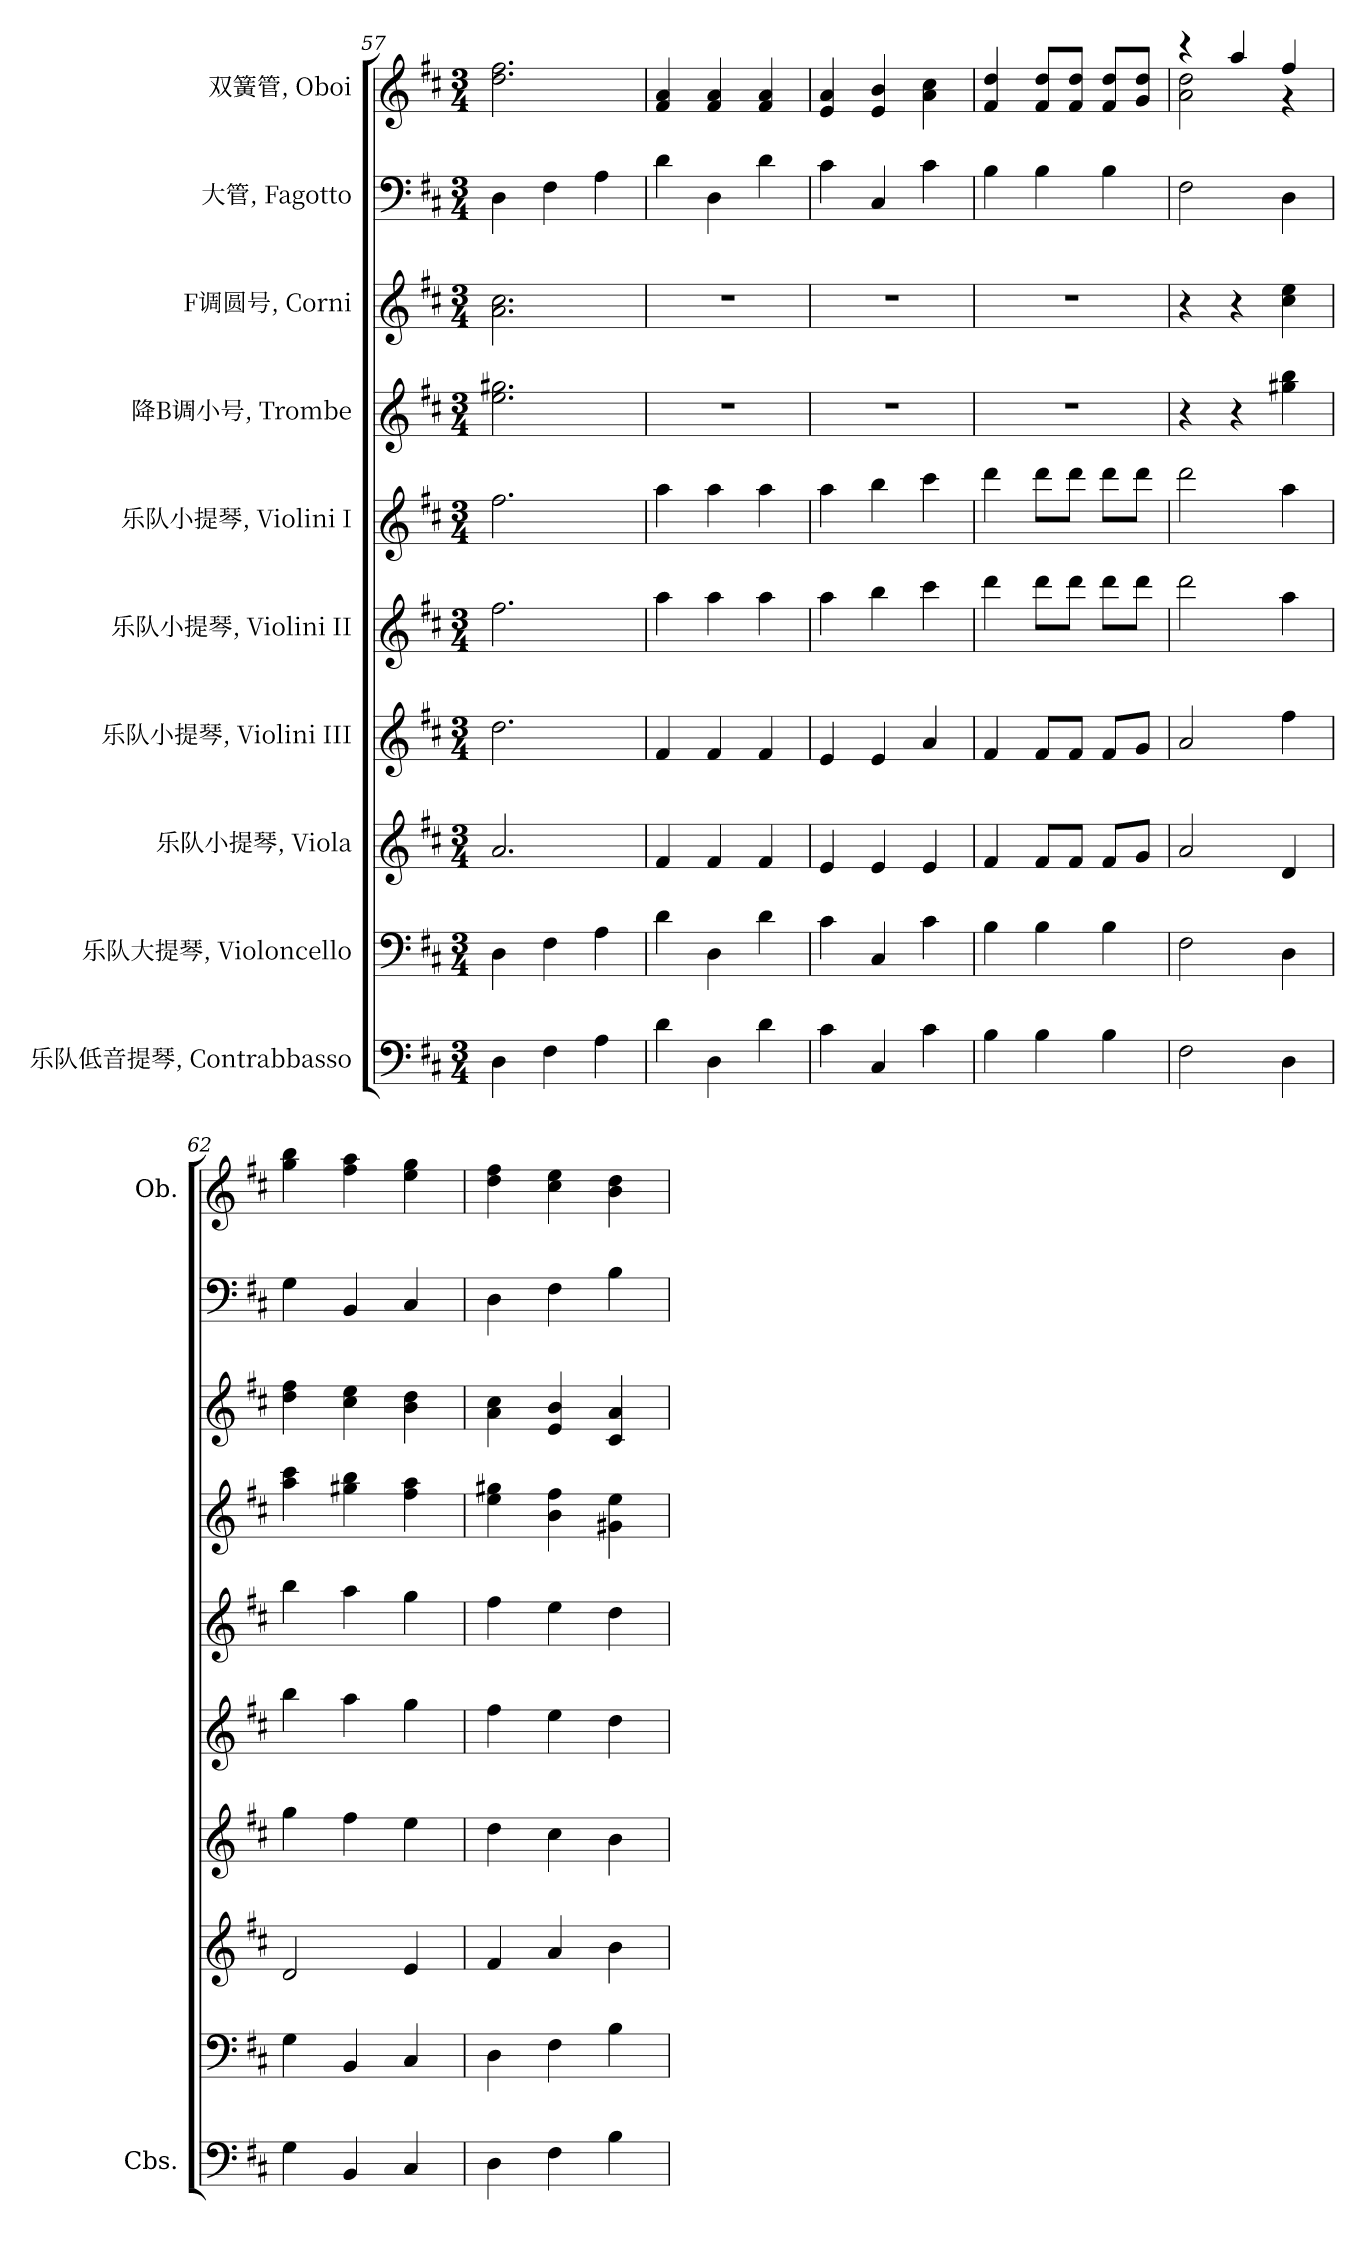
**kern	**kern	**kern	**kern	**kern	**kern	**kern	**kern	**kern	**kern
*part10	*part9	*part8	*part7	*part6	*part5	*part4	*part3	*part2	*part1
*staff10	*staff9	*staff8	*staff7	*staff6	*staff5	*staff4	*staff3	*staff2	*staff1
*I"乐队低音提琴, Contrabbasso	*I"乐队大提琴, Violoncello	*I"乐队小提琴, Viola	*I"乐队小提琴, Violini III	*I"乐队小提琴, Violini II	*I"乐队小提琴, Violini I	*I"降B调小号, Trombe	*I"F调圆号, Corni	*I"大管, Fagotto	*I"双簧管, Oboi
*I'Cbs.	*	*	*	*	*	*	*	*	*I'Ob.
*clefF4	*clefF4	*clefG2	*clefG2	*clefG2	*clefG2	*clefG2	*clefG2	*clefF4	*clefG2
*ITrd7c12	*	*	*	*	*	*ITrd1c2	*ITrd4c7	*	*
*k[f#c#]	*k[f#c#]	*k[f#c#]	*k[f#c#]	*k[f#c#]	*k[f#c#]	*k[]	*k[f#]	*k[f#c#]	*k[f#c#]
*M3/4	*M3/4	*M3/4	*M3/4	*M3/4	*M3/4	*M3/4	*M3/4	*M3/4	*M3/4
=57	=57	=57	=57	=57	=57	=57	=57	=57	=57
4DD\	4D\	2.a/	2.dd\	2.ff#\	2.ff#\	2.dd\ 2.ff#X\	2.d\ 2.f#\	4D\	2.dd\ 2.ff#\
4FF#\	4F#\	.	.	.	.	.	.	4F#\	.
4AA\	4A\	.	.	.	.	.	.	4A\	.
=58	=58	=58	=58	=58	=58	=58	=58	=58	=58
4D\	4d\	4f#/	4f#/	4aa\	4aa\	2.r	2.r	4d\	4f#/ 4a/
4DD\	4D\	4f#/	4f#/	4aa\	4aa\	.	.	4D\	4f#/ 4a/
4D\	4d\	4f#/	4f#/	4aa\	4aa\	.	.	4d\	4f#/ 4a/
=59	=59	=59	=59	=59	=59	=59	=59	=59	=59
4C#\	4c#\	4e/	4e/	4aa\	4aa\	2.r	2.r	4c#\	4e/ 4a/
4CC#/	4C#/	4e/	4e/	4bb\	4bb\	.	.	4C#/	4e/ 4b/
4C#\	4c#\	4e/	4a/	4ccc#\	4ccc#\	.	.	4c#\	4a\ 4cc#\
=60	=60	=60	=60	=60	=60	=60	=60	=60	=60
4BB\	4B\	4f#/	4f#/	4ddd\	4ddd\	2.r	2.r	4B\	4f#/ 4dd/
4BB\	4B\	8f#/L	8f#/L	8ddd\L	8ddd\L	.	.	4B\	8f#/ 8dd/L
.	.	8f#/J	8f#/J	8ddd\J	8ddd\J	.	.	.	8f#/ 8dd/J
4BB\	4B\	8f#/L	8f#/L	8ddd\L	8ddd\L	.	.	4B\	8f#/ 8dd/L
.	.	8g/J	8g/J	8ddd\J	8ddd\J	.	.	.	8g/ 8dd/J
=61	=61	=61	=61	=61	=61	=61	=61	=61	=61
*	*	*	*	*	*	*	*	*	*^
2FF#\	2F#\	2a/	2a/	2ddd\	2ddd\	4r	4r	2F#\	4r	2a\ 2dd\
.	.	.	.	.	.	4r	4r	.	4aa/	.
4DD\	4D\	4d/	4ff#\	4aa\	4aa\	4ff#X\ 4aa\	4f#\ 4a\	4D\	4ff#/	4r
*	*	*	*	*	*	*	*	*	*v	*v
=62	=62	=62	=62	=62	=62	=62	=62	=62	=62
4GG\	4G\	2d/	4gg\	4bb\	4bb\	4gg\ 4bb\	4g\ 4b\	4G\	4gg\ 4bb\
4BBB/	4BB/	.	4ff#\	4aa\	4aa\	4ff#X\ 4aa\	4f#\ 4a\	4BB/	4ff#\ 4aa\
4CC#/	4C#/	4e/	4ee\	4gg\	4gg\	4ee\ 4gg\	4e\ 4g\	4C#/	4ee\ 4gg\
!!LO:PB:g=z
=63	=63	=63	=63	=63	=63	=63	=63	=63	=63
4DD\	4D\	4f#/	4dd\	4ff#\	4ff#\	4dd\ 4ff#X\	4d\ 4f#\	4D\	4dd\ 4ff#\
4FF#\	4F#\	4a/	4cc#\	4ee\	4ee\	4a\ 4ee\	4A/ 4e/	4F#\	4cc#\ 4ee\
4BB\	4B\	4b\	4b\	4dd\	4dd\	4f#X\ 4dd\	4F#/ 4d/	4B\	4b\ 4dd\
=	=	=	=	=	=	=	=	=	=
*-	*-	*-	*-	*-	*-	*-	*-	*-	*-
